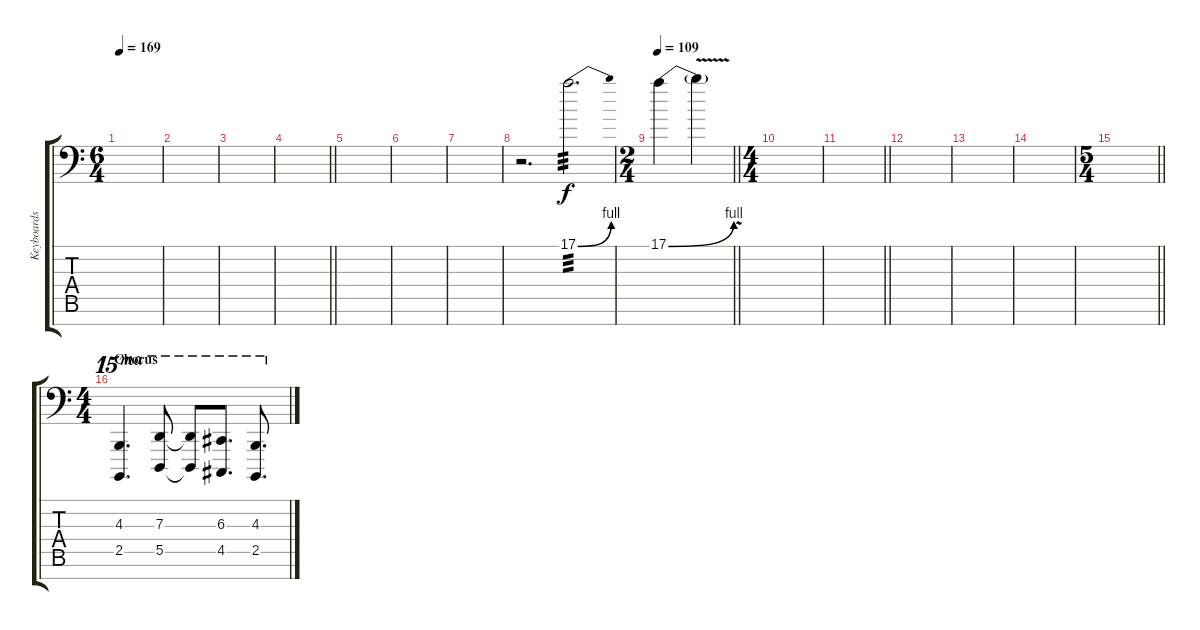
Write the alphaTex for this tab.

\track ("Keyboards 2" "Keyboards ") {instrument stringensemble1}
\staff {score tabs}
\tuning (E4 B3 G3 D3 A2 E2 Ab1) {hide}
\ts (6 4)
\tempo 169
\clef f4
\ks c
|
|
|
\barLineRight lightlight
|
|
|
|
r.2{d} 17.1{be (bend 0 0 60 4)}.2{d tp 3} |
\ts (2 4)
\tempo 109
\barLineRight lightlight
17.1{be (bend 0 0 60 4)}.4 17.1{v t}.4 |
\ts (4 4)
|
\barLineRight lightlight
|
|
|
|
\ts (5 4)
\barLineRight lightlight
|
\ts (4 4)
\section ("" "Chorus")
(4.3 2.5).4{d ot 15ma instrument stringensemble1} (7.3 5.5).8{ot 15ma} (7.3{t} 5.5{t}).8{ot 15ma} (6.3 4.5).8{d ot 15ma} (4.3 2.5).8{d ot 15ma}
